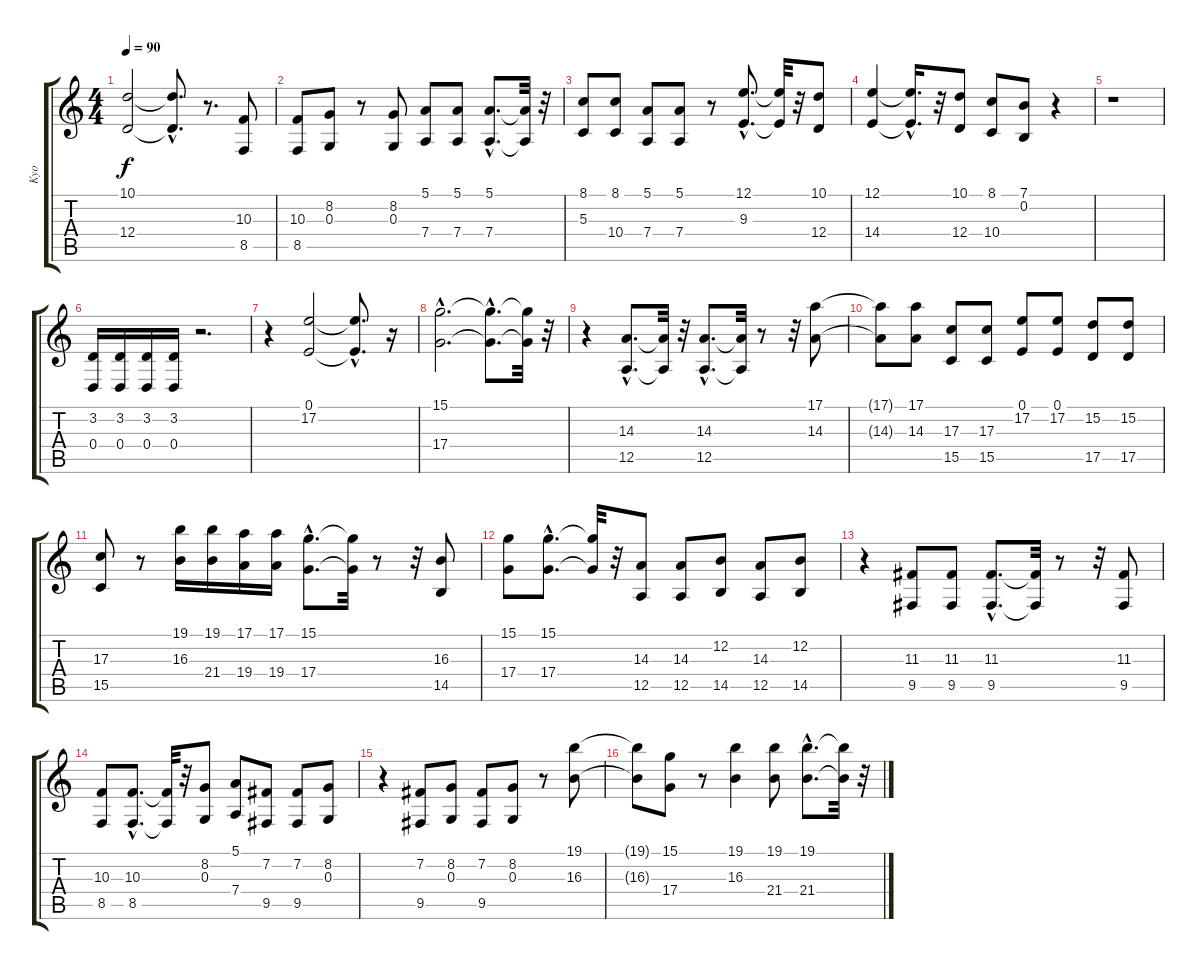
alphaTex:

\track ("Kyo" "Kyo") {instrument clarinet}
\staff {score tabs}
\tuning (E4 B3 G3 D3 A2 E2) {hide}
\ts (4 4)
\tempo 90
\clef g2
\ks c
(10.1 12.4).2{dy f} (10.1{hac t} 12.4{hac t}).8{d} r.8{d} (10.3 8.5).8 |
(10.3 8.5).8 (8.2 0.3).8 r.8 (8.2 0.3).8 (5.1 7.4).8 (5.1 7.4).8 (5.1{hac} 7.4{hac}).8{d} (5.1{t} 7.4{t}).32 r.32 |
(8.1 5.3).8 (8.1 10.4).8 (5.1 7.4).8 (5.1 7.4).8 r.8 (12.1{hac} 9.3{hac}).8{d} (12.1{t} 9.3{t}).32 r.32 (10.1 12.4).8 |
(12.1 14.4).4 (12.1{hac t} 14.4{hac t}).16{d} r.32 (10.1 12.4).8 (8.1 10.4).8 (7.1 0.2).8 r.4 |
r.1 |
(3.2 0.4).16 (3.2 0.4).16 (3.2 0.4).16 (3.2 0.4).16 r.2{d} |
r.4 (0.1 17.2).2 (0.1{hac t} 17.2{hac t}).8{d} r.16 |
(15.1{hac} 17.4{hac}).2{d} (15.1{hac t} 17.4{hac t}).8{d} (15.1{t} 17.4{t}).32 r.32 |
r.4 (14.3{hac} 12.5{hac}).8{d} (14.3{t} 12.5{t}).32 r.32 (14.3{hac} 12.5{hac}).8{d} (14.3{t} 12.5{t}).32 r.8 r.32 (17.1 14.3).8 |
(17.1{t} 14.3{t}).8 (17.1 14.3).8 (17.3 15.5).8 (17.3 15.5).8 (0.1 17.2).8 (0.1 17.2).8 (15.2 17.5).8 (15.2 17.5).8 |
(17.3 15.5).8 r.8 (19.1 16.3).16 (19.1 21.4).16 (17.1 19.4).16 (17.1 19.4).16 (15.1{hac} 17.4{hac}).8{d} (15.1{t} 17.4{t}).32 r.8 r.32 (16.3 14.5).8 |
(15.1 17.4).8 (15.1{hac} 17.4{hac}).8{d} (15.1{t} 17.4{t}).32 r.32 (14.3 12.5).8 (14.3 12.5).8 (12.2 14.5).8 (14.3 12.5).8 (12.2 14.5).8 |
r.4 (11.3 9.5).8 (11.3 9.5).8 (11.3{hac} 9.5{hac}).8{d} (11.3{t} 9.5{t}).32 r.8 r.32 (11.3 9.5).8 |
(10.3 8.5).8 (10.3{hac} 8.5{hac}).8{d} (10.3{t} 8.5{t}).32 r.32 (8.2 0.3).8 (5.1 7.4).8 (7.2 9.5).8 (7.2 9.5).8 (8.2 0.3).8 |
r.4 (7.2 9.5).8 (8.2 0.3).8 (7.2 9.5).8 (8.2 0.3).8 r.8 (19.1 16.3).8 |
(19.1{t} 16.3{t}).8 (15.1 17.4).8 r.8 (19.1 16.3).4 (19.1 21.4).8 (19.1{hac} 21.4{hac}).8{d} (19.1{t} 21.4{t}).32 r.32
